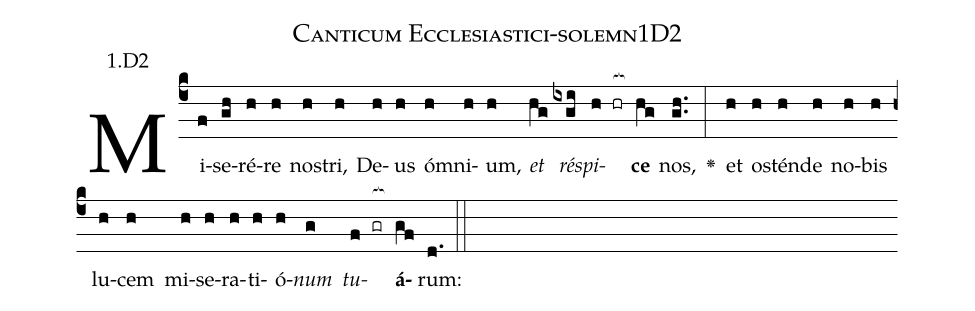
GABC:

name: Canticum Ecclesiastici-solemn1D2;
annotation: 1.D2;
%%
(c4)Mi(f)se(gh)ré(h)re(h) no(h)stri,(h) De(h)us(h) óm(h)ni(h)um,(h) <i>et</i>(hg) <i>ré</i>(ixgi)<i>spi</i>(h hr[ocb:1{])<b>ce</b>(hg[ocb:0}]) nos,(gh..) <v>\greheightstar</v>(:) et(h) o(h)stén(h)de(h) no(h)bis(h) lu(h)cem(h) mi(h)se(h)ra(h)ti(h)ó(h)<i>num</i>(g) <i>tu</i>(f gr[ocb:1{])<b>á</b>(gf[ocb:0}])rum:(d.) (::)


%E(h) u(h) o(g) u(f) a(gf) e.(d.) (::)
